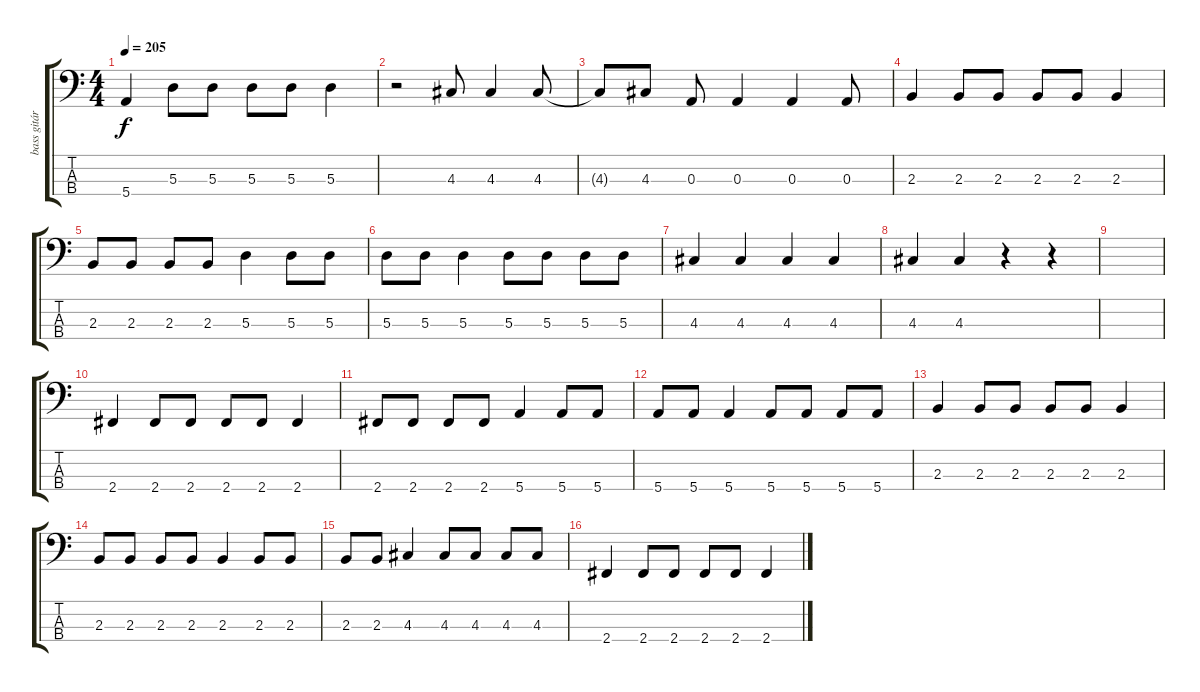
\track ("bass gitár" "bass gitár") {instrument electricbasspick}
\staff {score tabs}
\tuning (G2 D2 A1 E1) {hide}
\ts (4 4)
\tempo 205
\clef f4
\ks c
5.4.4{dy f} 5.3.8 5.3.8 5.3.8 5.3.8 5.3.4 |
r.2 4.3.8 4.3.4 4.3.8 |
4.3{t}.8 4.3.8 0.3.8 0.3.4 0.3.4 0.3.8 |
2.3.4 2.3.8 2.3.8 2.3.8 2.3.8 2.3.4 |
2.3.8 2.3.8 2.3.8 2.3.8 5.3.4 5.3.8 5.3.8 |
5.3.8 5.3.8 5.3.4 5.3.8 5.3.8 5.3.8 5.3.8 |
4.3.4 4.3.4 4.3.4 4.3.4 |
4.3.4 4.3.4 r.4 r.4 |
|
2.4.4 2.4.8 2.4.8 2.4.8 2.4.8 2.4.4 |
2.4.8 2.4.8 2.4.8 2.4.8 5.4.4 5.4.8 5.4.8 |
5.4.8 5.4.8 5.4.4 5.4.8 5.4.8 5.4.8 5.4.8 |
2.3.4 2.3.8 2.3.8 2.3.8 2.3.8 2.3.4 |
2.3.8 2.3.8 2.3.8 2.3.8 2.3.4 2.3.8 2.3.8 |
2.3.8 2.3.8 4.3.4 4.3.8 4.3.8 4.3.8 4.3.8 |
2.4.4 2.4.8 2.4.8 2.4.8 2.4.8 2.4.4
